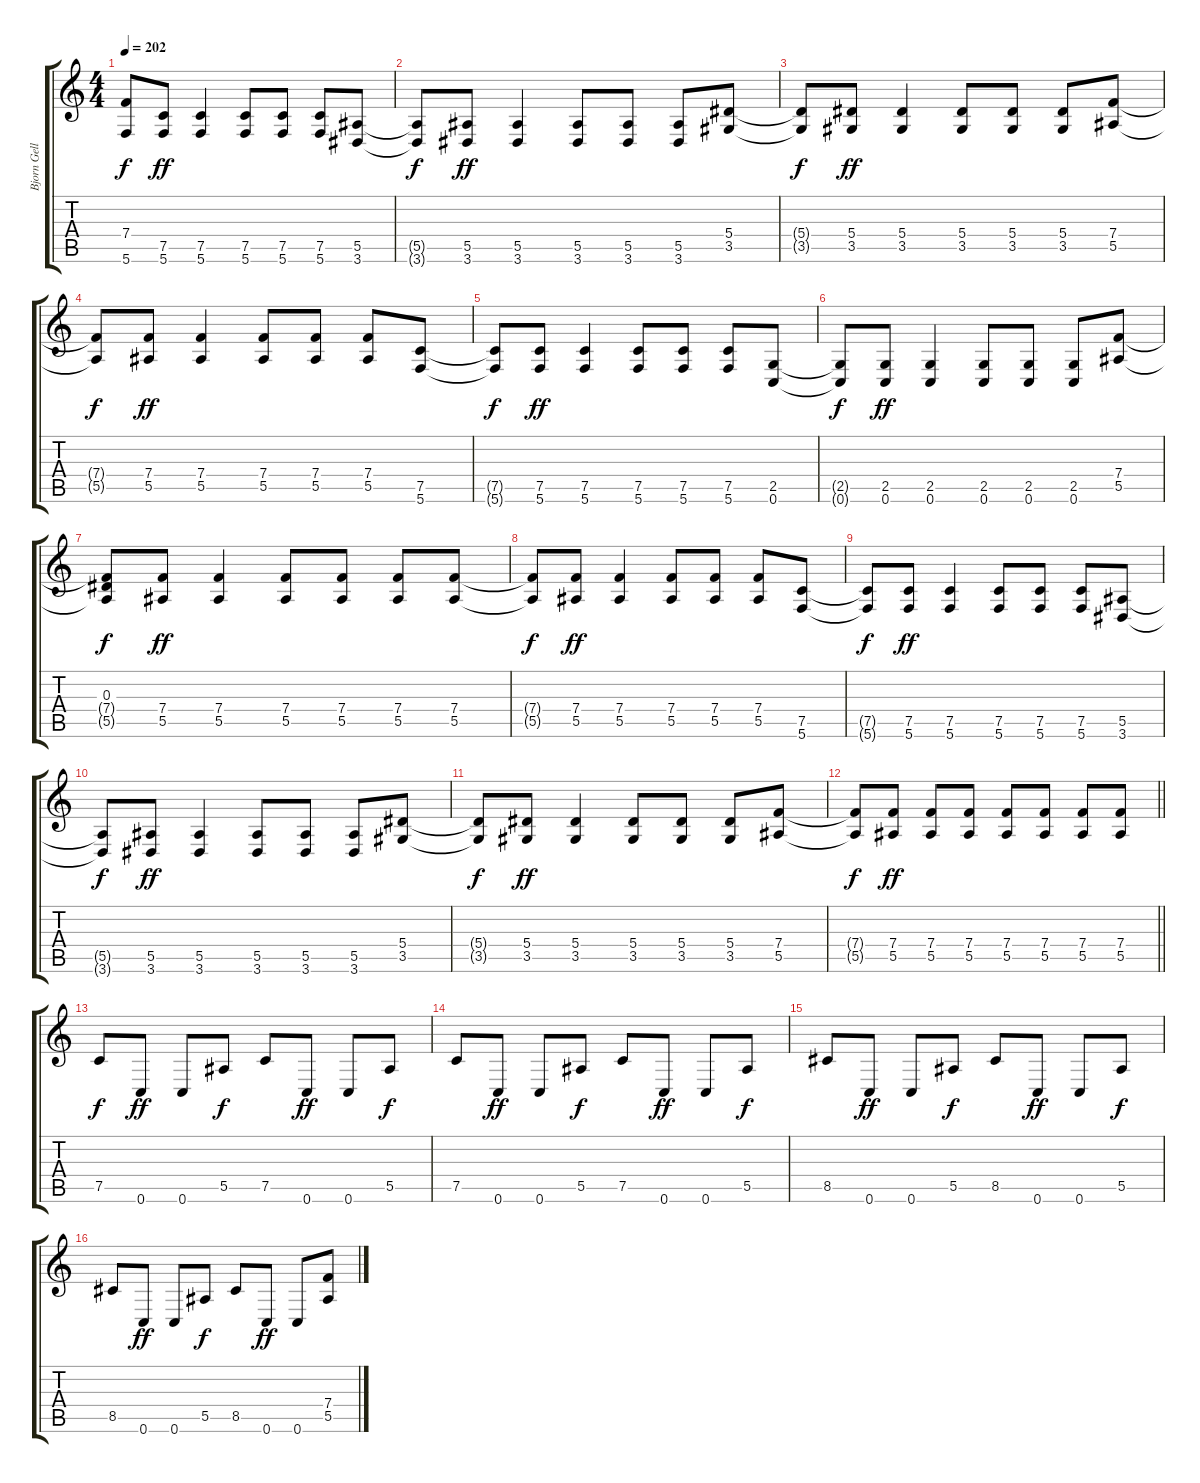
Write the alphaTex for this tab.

\track ("Bjorn Gellotte" "Bjorn Gell") {instrument distortionguitar}
\staff {score tabs}
\tuning (C4 G3 Eb3 Bb2 F2 C2) {hide}
\ts (4 4)
\tempo 202
\clef g2
\ks c
(7.4{t} 5.6{t}).8{dy f} (7.5 5.6).8{dy ff} (7.5 5.6).4 (7.5 5.6).8 (7.5 5.6).8 (7.5 5.6).8 (5.5 3.6).8 |
(5.5{t} 3.6{t}).8{dy f} (5.5 3.6).8{dy ff} (5.5 3.6).4 (5.5 3.6).8 (5.5 3.6).8 (5.5 3.6).8 (5.4 3.5).8 |
(5.4{t} 3.5{t}).8{dy f} (5.4 3.5).8{dy ff} (5.4 3.5).4 (5.4 3.5).8 (5.4 3.5).8 (5.4 3.5).8 (7.4 5.5).8 |
(7.4{t} 5.5{t}).8{dy f} (7.4 5.5).8{dy ff} (7.4 5.5).4 (7.4 5.5).8 (7.4 5.5).8 (7.4 5.5).8 (7.5 5.6).8 |
(7.5{t} 5.6{t}).8{dy f} (7.5 5.6).8{dy ff} (7.5 5.6).4 (7.5 5.6).8 (7.5 5.6).8 (7.5 5.6).8 (2.5 0.6).8 |
(2.5{t} 0.6{t}).8{dy f} (2.5 0.6).8{dy ff} (2.5 0.6).4 (2.5 0.6).8 (2.5 0.6).8 (2.5 0.6).8 (7.4 5.5).8 |
(0.3 7.4{t} 5.5{t}).8{dy f} (7.4 5.5).8{dy ff} (7.4 5.5).4 (7.4 5.5).8 (7.4 5.5).8 (7.4 5.5).8 (7.4 5.5).8 |
(7.4{t} 5.5{t}).8{dy f} (7.4 5.5).8{dy ff} (7.4 5.5).4 (7.4 5.5).8 (7.4 5.5).8 (7.4 5.5).8 (7.5 5.6).8 |
(7.5{t} 5.6{t}).8{dy f} (7.5 5.6).8{dy ff} (7.5 5.6).4 (7.5 5.6).8 (7.5 5.6).8 (7.5 5.6).8 (5.5 3.6).8 |
(5.5{t} 3.6{t}).8{dy f} (5.5 3.6).8{dy ff} (5.5 3.6).4 (5.5 3.6).8 (5.5 3.6).8 (5.5 3.6).8 (5.4 3.5).8 |
(5.4{t} 3.5{t}).8{dy f} (5.4 3.5).8{dy ff} (5.4 3.5).4 (5.4 3.5).8 (5.4 3.5).8 (5.4 3.5).8 (7.4 5.5).8 |
\barLineRight lightlight
(7.4{t} 5.5{t}).8{dy f} (7.4 5.5).8{dy ff} (7.4 5.5).8 (7.4 5.5).8 (7.4 5.5).8 (7.4 5.5).8 (7.4 5.5).8 (7.4 5.5).8 |
7.5.8{dy f} 0.6.8{dy ff} 0.6.8 5.5.8{dy f} 7.5.8 0.6.8{dy ff} 0.6.8 5.5.8{dy f} |
7.5.8 0.6.8{dy ff} 0.6.8 5.5.8{dy f} 7.5.8 0.6.8{dy ff} 0.6.8 5.5.8{dy f} |
8.5.8 0.6.8{dy ff} 0.6.8 5.5.8{dy f} 8.5.8 0.6.8{dy ff} 0.6.8 5.5.8{dy f} |
8.5.8 0.6.8{dy ff} 0.6.8 5.5.8{dy f} 8.5.8 0.6.8{dy ff} 0.6.8 (7.4 5.5).8
